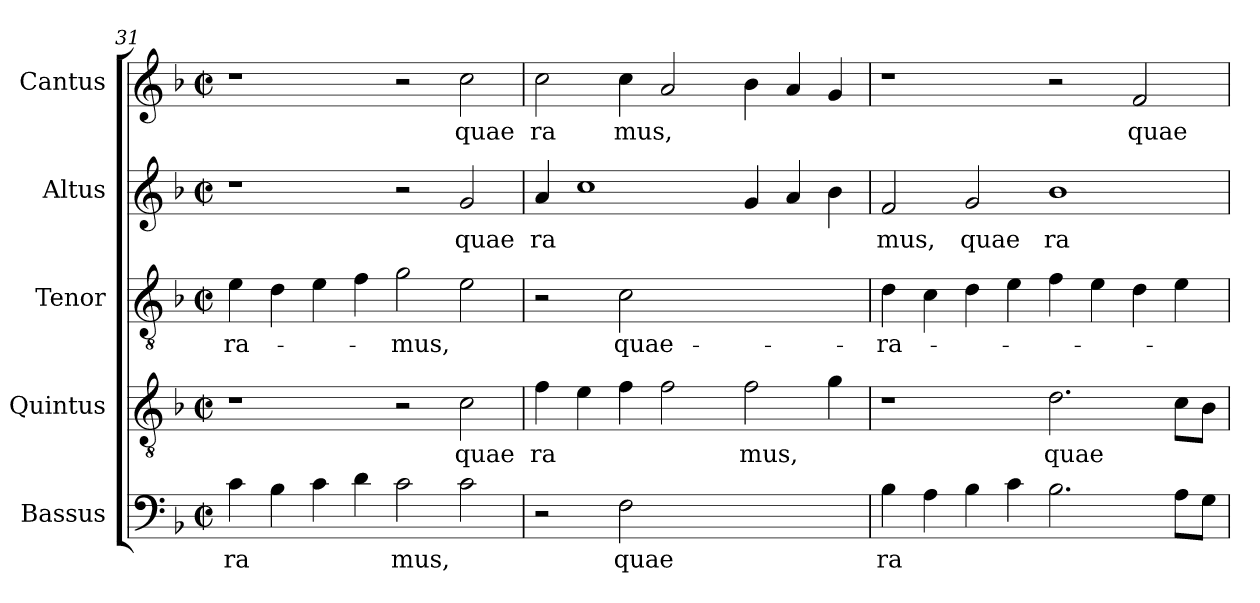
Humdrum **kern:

**kern	**text	**kern	**text	**kern	**text	**kern	**text	**kern	**text
*part5	*part5	*part4	*part4	*part3	*part3	*part2	*part2	*part1	*part1
*staff5	*staff5	*staff4	*staff4	*staff3	*staff3	*staff2	*staff2	*staff1	*staff1
*I"Bassus	*	*I"Quintus	*	*I"Tenor	*	*I"Altus	*	*I"Cantus	*
!!LO:LB:g=z
*clefF4	*	*clefGv2	*	*clefGv2	*	*clefG2	*	*clefG2	*
*k[b-]	*	*k[b-]	*	*k[b-]	*	*k[b-]	*	*k[b-]	*
*F:	*	*F:	*	*F:	*	*F:	*	*F:	*
*M2/2	*	*M2/2	*	*M2/2	*	*M2/2	*	*M2/2	*
*met(c|)	*	*met(c|)	*	*met(c|)	*	*met(c|)	*	*met(c|)	*
=31	=31	=31	=31	=31	=31	=31	=31	=31	=31
!	!LO:LY:b:cj	!	!	!	!LO:LY:b:cj	!	!	!	!
4c\	ra	1r	.	4e\	ra-	1r	.	1r	.
4B-\	.	.	.	4d\	.	.	.	.	.
4c\	.	.	.	4e\	.	.	.	.	.
4d\	.	.	.	4f\	.	.	.	.	.
!	!LO:LY:b	!	!	!	!LO:LY:b	!	!	!	!
2c\	mus,	2r	.	2g\	-mus,	2r	.	2r	.
!	!	!	!LO:LY:b:cj	!	!	!	!LO:LY:b:cj	!	!LO:LY:b:cj
2c\	.	2c\	quae	2e\	.	2g/	quae	2cc\	quae
=32	=32	=32	=32	=32	=32	=32	=32	=32	=32
!	!	!	!LO:LY:b:cj	!	!	!	!LO:LY:b:cj	!	!LO:LY:b:cj
2r	.	4f\	ra	2r	.	4a/	ra	2cc\	ra
.	.	4e\	.	.	.	1cc	.	.	.
!	!LO:LY:b:cj	!	!	!	!LO:LY:b:cj	!	!	!	!LO:LY:b
2F\	quae	4f\	.	2c\	quae-	.	.	4cc\	mus,
.	.	2f\	.	.	.	.	.	2a/	.
1ryy	.	.	.	1ryy	.	.	.	.	.
!	!	!	!LO:LY:b:cj	!	!	!	!	!	!
.	.	2f\	mus,	.	.	4g/	.	4b-\	.
.	.	.	.	.	.	4a/	.	4a/	.
.	.	4g\	.	.	.	4b-\	.	4g/	.
=33	=33	=33	=33	=33	=33	=33	=33	=33	=33
!	!LO:LY:b:cj	!	!	!	!LO:LY:b:cj	!	!LO:LY:b:cj	!	!
4B-\	ra	1r	.	4d\	-ra-	2f/	mus,	1r	.
4A\	.	.	.	4c\	.	.	.	.	.
!	!	!	!	!	!	!	!LO:LY:b:cj	!	!
4B-\	.	.	.	4d\	.	2g/	quae	.	.
4c\	.	.	.	4e\	.	.	.	.	.
!	!	!	!LO:LY:b	!	!	!	!LO:LY:b:cj	!	!
2.B-\	.	2.d\	quae	4f\	.	1b-	ra	2r	.
.	.	.	.	4e\	.	.	.	.	.
!	!	!	!	!	!	!	!	!	!LO:LY:b:cj
.	.	.	.	4d\	.	.	.	2f/	quae
8A\L	.	8c\L	.	4e\	.	.	.	.	.
8G\J	.	8B-\J	.	.	.	.	.	.	.
=	=	=	=	=	=	=	=	=	=
*-	*-	*-	*-	*-	*-	*-	*-	*-	*-
